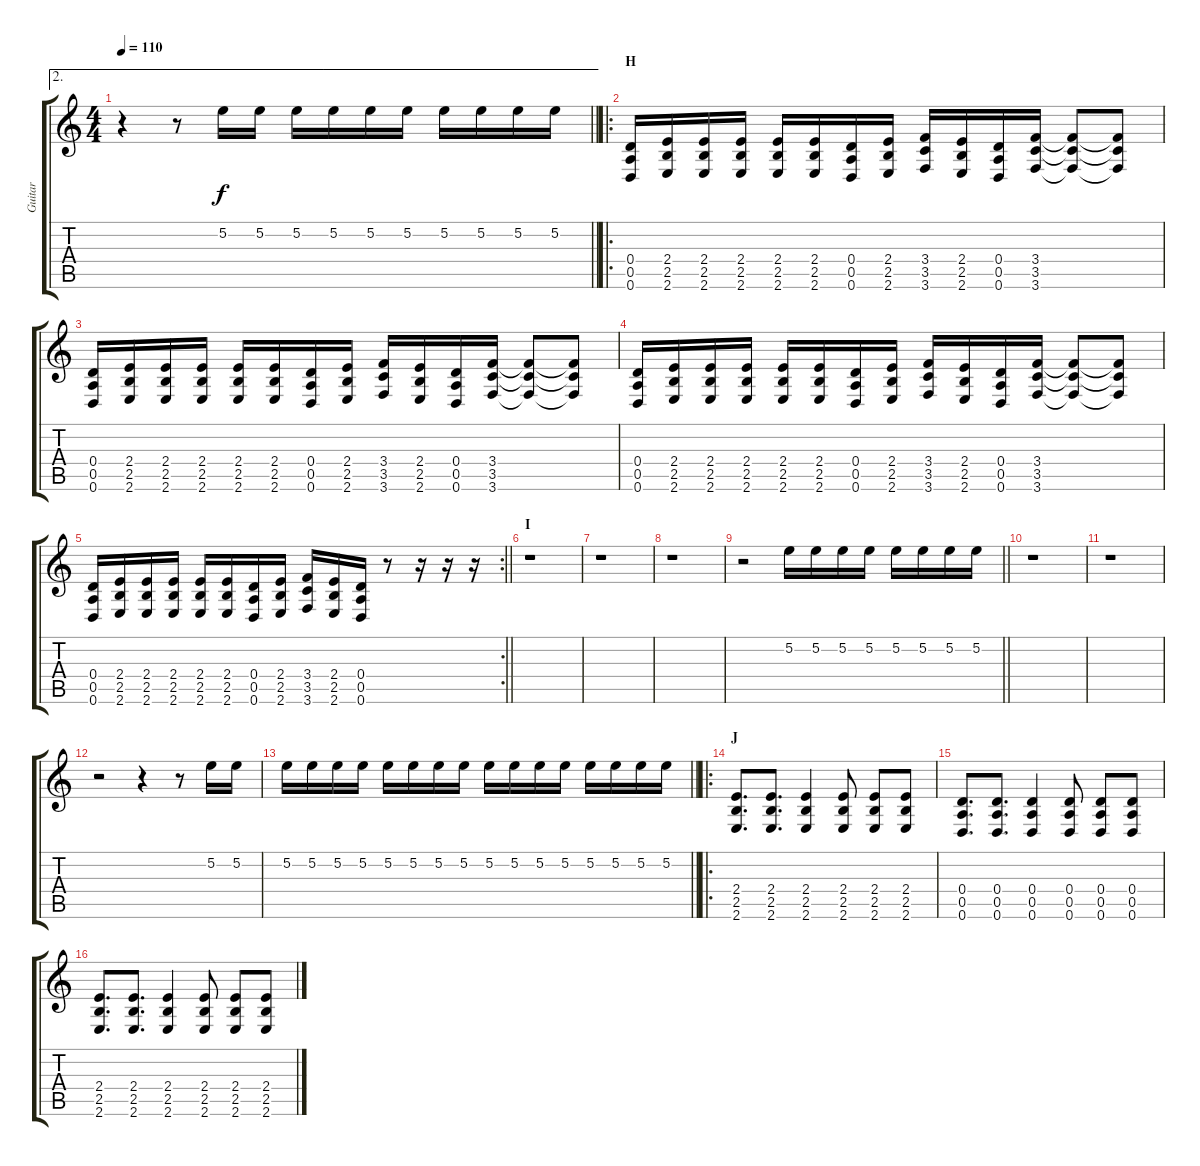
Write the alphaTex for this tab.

\track ("Guitar" "Guitar") {instrument overdrivenguitar}
\staff {score tabs}
\tuning (E4 B3 G3 D3 A2 D2) {hide}
\ae 2
\ts (4 4)
\tempo 110
\clef g2
\barLineRight lightlight
\ks c
r.4{dy f} r.8 5.2.16 5.2.16 5.2.16 5.2.16 5.2.16 5.2.16 5.2.16 5.2.16 5.2.16 5.2.16 |
\ro
\section ("" "H")
(0.4 0.5 0.6).16 (2.4 2.5 2.6).16 (2.4 2.5 2.6).16 (2.4 2.5 2.6).16 (2.4 2.5 2.6).16 (2.4 2.5 2.6).16 (0.4 0.5 0.6).16 (2.4 2.5 2.6).16 (3.4 3.5 3.6).16 (2.4 2.5 2.6).16 (0.4 0.5 0.6).16 (3.4 3.5 3.6).16 (3.4{t} 3.5{t} 3.6{t}).8 (3.4{t} 3.5{t} 3.6{t}).8 |
(0.4 0.5 0.6).16 (2.4 2.5 2.6).16 (2.4 2.5 2.6).16 (2.4 2.5 2.6).16 (2.4 2.5 2.6).16 (2.4 2.5 2.6).16 (0.4 0.5 0.6).16 (2.4 2.5 2.6).16 (3.4 3.5 3.6).16 (2.4 2.5 2.6).16 (0.4 0.5 0.6).16 (3.4 3.5 3.6).16 (3.4{t} 3.5{t} 3.6{t}).8 (3.4{t} 3.5{t} 3.6{t}).8 |
(0.4 0.5 0.6).16 (2.4 2.5 2.6).16 (2.4 2.5 2.6).16 (2.4 2.5 2.6).16 (2.4 2.5 2.6).16 (2.4 2.5 2.6).16 (0.4 0.5 0.6).16 (2.4 2.5 2.6).16 (3.4 3.5 3.6).16 (2.4 2.5 2.6).16 (0.4 0.5 0.6).16 (3.4 3.5 3.6).16 (3.4{t} 3.5{t} 3.6{t}).8 (3.4{t} 3.5{t} 3.6{t}).8 |
\rc 2
\barLineRight lightlight
(0.4 0.5 0.6).16 (2.4 2.5 2.6).16 (2.4 2.5 2.6).16 (2.4 2.5 2.6).16 (2.4 2.5 2.6).16 (2.4 2.5 2.6).16 (0.4 0.5 0.6).16 (2.4 2.5 2.6).16 (3.4 3.5 3.6).16 (2.4 2.5 2.6).16 (0.4 0.5 0.6).16 r.8 r.16 r.16 r.16 |
\section ("" "I")
r.1 |
r.1 |
r.1 |
\barLineRight lightlight
r.2 5.2.16 5.2.16 5.2.16 5.2.16 5.2.16 5.2.16 5.2.16 5.2.16 |
r.1 |
r.1 |
r.2 r.4 r.8 5.2.16 5.2.16 |
\barLineRight lightlight
5.2.16 5.2.16 5.2.16 5.2.16 5.2.16 5.2.16 5.2.16 5.2.16 5.2.16 5.2.16 5.2.16 5.2.16 5.2.16 5.2.16 5.2.16 5.2.16 |
\ro
\section ("" "J")
(2.4 2.5 2.6).8{d} (2.4 2.5 2.6).8{d} (2.4 2.5 2.6).4 (2.4 2.5 2.6).8 (2.4 2.5 2.6).8 (2.4 2.5 2.6).8 |
(0.4 0.5 0.6).8{d} (0.4 0.5 0.6).8{d} (0.4 0.5 0.6).4 (0.4 0.5 0.6).8 (0.4 0.5 0.6).8 (0.4 0.5 0.6).8 |
(2.4 2.5 2.6).8{d} (2.4 2.5 2.6).8{d} (2.4 2.5 2.6).4 (2.4 2.5 2.6).8 (2.4 2.5 2.6).8 (2.4 2.5 2.6).8
